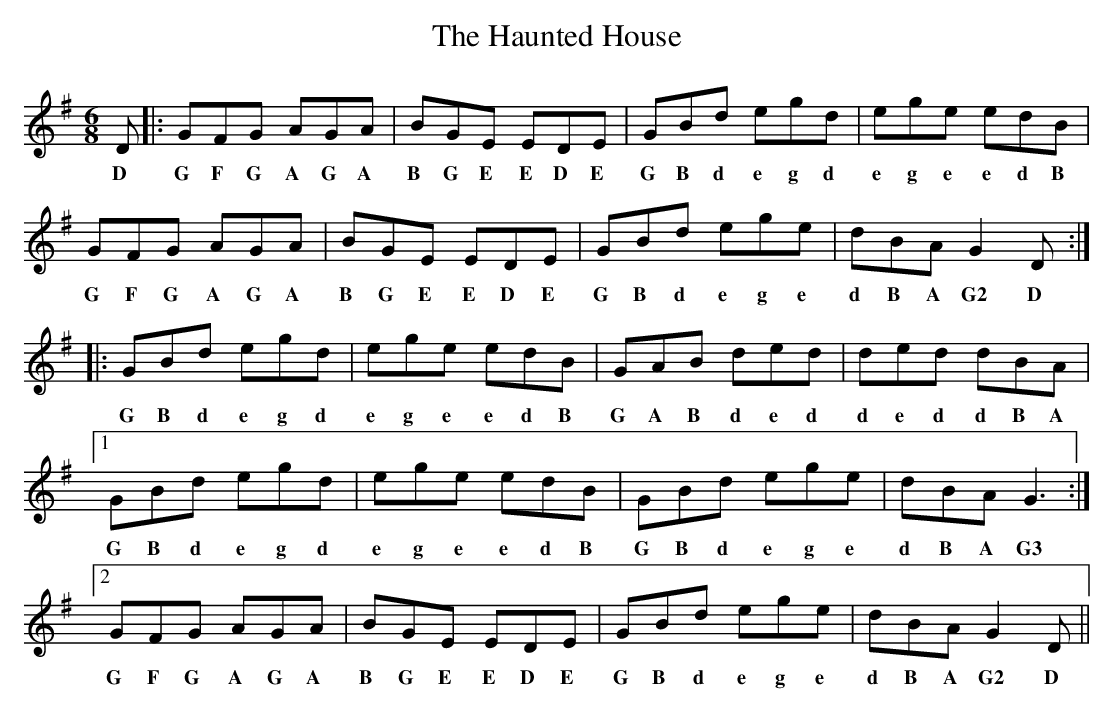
X:1
T: Haunted House, The
M: 6/8
L: 1/8
K: Gmaj
D |: GFG AGA | BGE EDE | GBd egd | ege edB |
w: D G F G A G A B G E E D E G B d e g d e g e e d B
GFG AGA | BGE EDE | GBd ege | dBA G2 D :|
w: G F G A G A B G E E D E G B d e g e d B A G2 D
|:GBd egd | ege edB | GAB ded| ded dBA |
w: G B d e g d e g e e d B G A B d e d d e d d B A
[1 GBd egd | ege edB | GBd ege | dBA G3 :|
w: G B d e g d e g e e d B G B d e g e d B A G3
[2 GFG AGA | BGE EDE | GBd ege | dBA G2 D ||
w:  G F G A G A B G E E D E G B d e g e d B A G2 D
